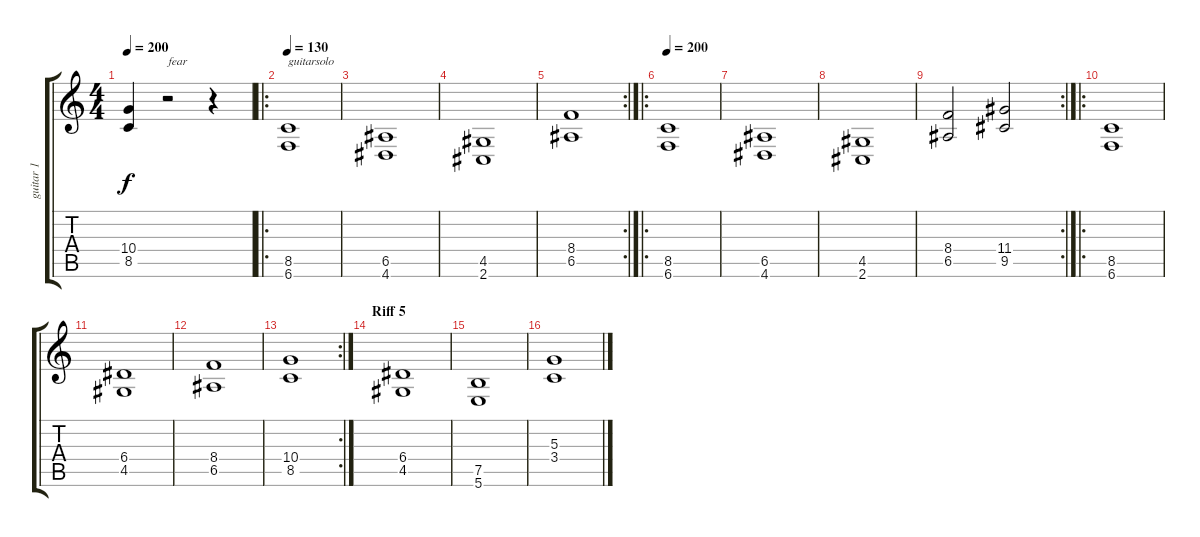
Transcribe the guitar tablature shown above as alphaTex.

\track ("guitar 1" "guitar 1") {instrument distortionguitar}
\staff {score tabs}
\tuning (B3 Gb3 D3 A2 E2 B1) {hide}
\ts (4 4)
\tempo 200
\clef g2
\ks c
(10.4 8.5).4{dy f} r.2{txt "fear"} r.4 |
\ro
\tempo 130
(8.5 6.6).1{txt "guitarsolo"} |
(6.5 4.6).1 |
(4.5 2.6).1 |
\rc 2
(8.4 6.5).1 |
\ro
\tempo 200
(8.5 6.6).1 |
(6.5 4.6).1 |
(4.5 2.6).1 |
\rc 2
(8.4 6.5).2 (11.4 9.5).2 |
\ro
(8.5 6.6).1 |
(6.4 4.5).1 |
(8.4 6.5).1 |
\rc 2
(10.4 8.5).1 |
\section ("" "Riff 5")
(6.4 4.5).1 |
(7.5 5.6).1 |
(5.3 3.4).1
